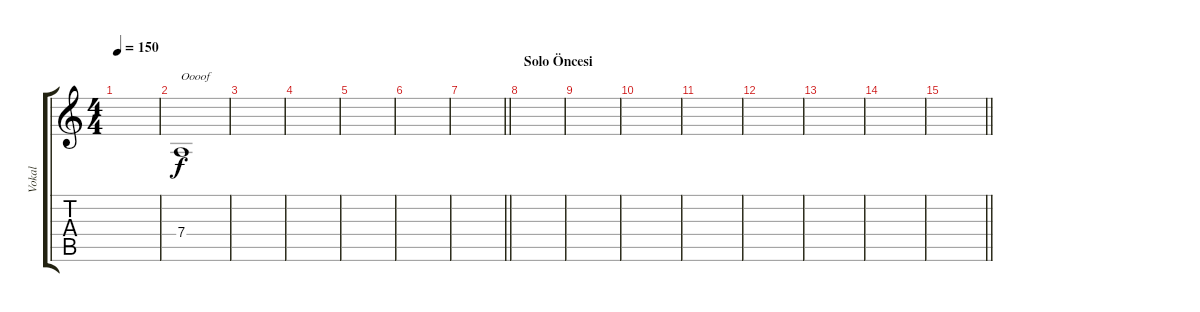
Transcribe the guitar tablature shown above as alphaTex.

\track ("Vokal" "Vokal") {instrument acousticgrandpiano}
\staff {score tabs}
\tuning (E4 B3 G3 D3 A2 E2) {hide}
\ts (4 4)
\tempo 150
\clef g2
\ks c
|
7.4.1{txt "Oooof"} |
|
|
|
|
\barLineRight lightlight
|
\section ("" "Solo Öncesi")
|
|
|
|
|
|
|
\barLineRight lightlight
